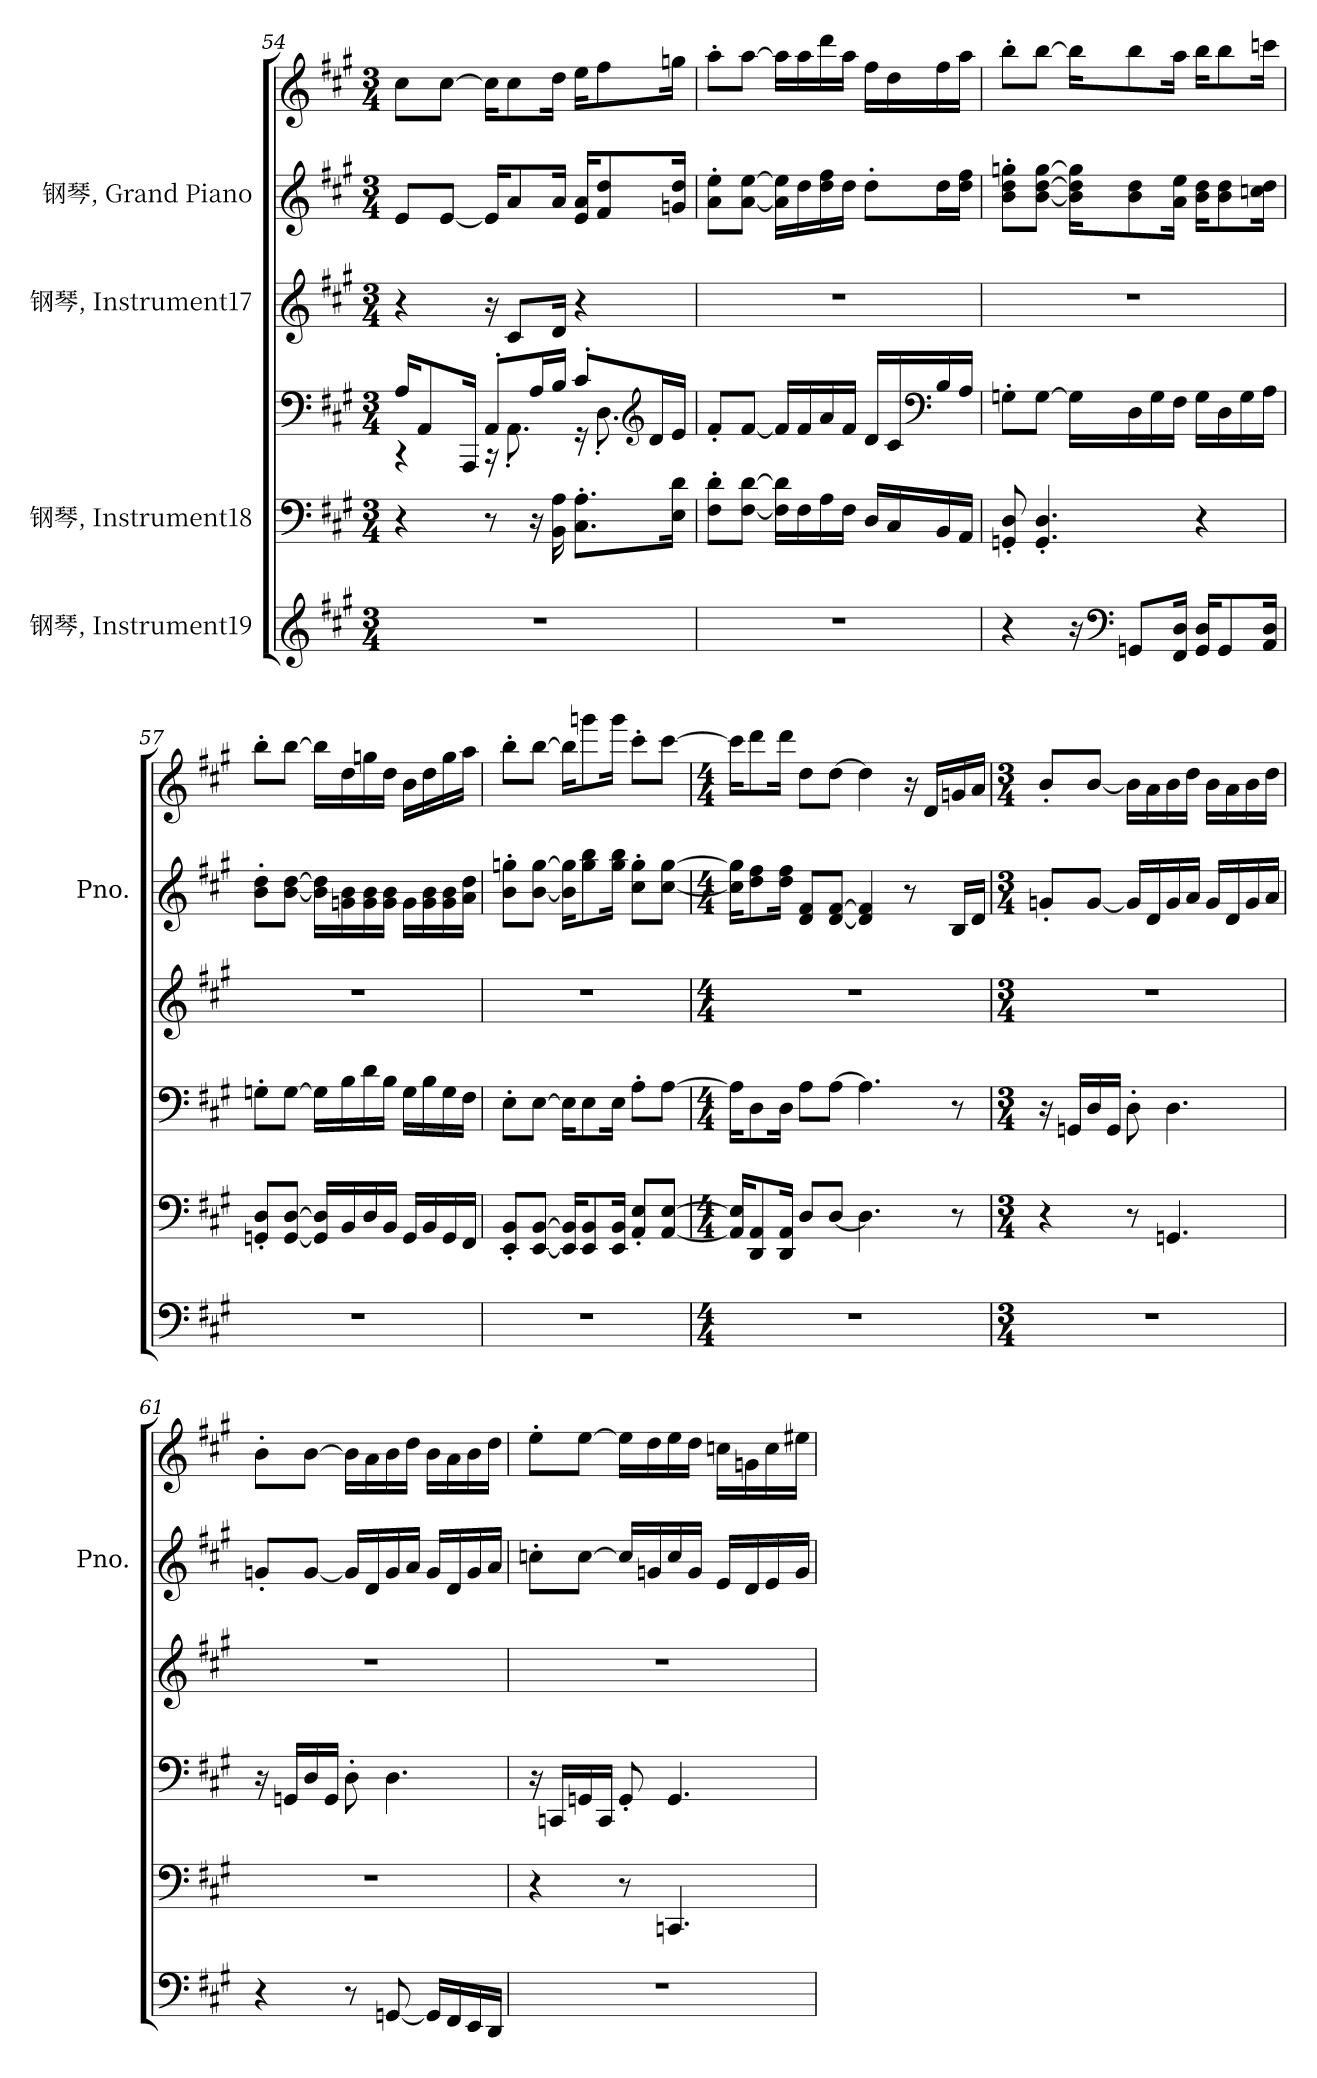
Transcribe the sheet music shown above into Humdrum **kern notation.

**kern	**kern	**kern	**kern	**kern	**kern
*part4	*part3	*part3	*part2	*part1	*part1
*staff6	*staff5	*staff4	*staff3	*staff2	*staff1
*I"钢琴, Instrument19	*I"钢琴, Instrument18	*	*I"钢琴, Instrument17	*I"钢琴, Grand Piano	*
*	*	*	*	*I'Pno.	*
*clefG2	*clefF4	*clefF4	*clefG2	*clefG2	*clefG2
*k[f#c#g#]	*k[f#c#g#]	*k[f#c#g#]	*k[f#c#g#]	*k[f#c#g#]	*k[f#c#g#]
*M3/4	*M3/4	*M3/4	*M3/4	*M3/4	*M3/4
=54	=54	=54	=54	=54	=54
*	*	*^	*	*	*
2.r	4r	16A/KL	4r	4r	8e/L	8cc#\L
.	.	8AA/	.	.	.	.
.	.	.	.	.	[8e/J	[8cc#\J
.	.	16AAA/Jk	.	.	.	.
.	8r	8AA'/L	16r	16r	16e/KL]	16cc#\KL]
.	.	.	8.AA'\	8c#/L	8a/	8cc#\
.	16r	16A/L	.	.	.	.
.	16BB\ 16A\	16B/JJ	.	16d/Jk	16a/Jk	16dd\Jk
.	8.C#\' 8.A\'L	8c#'/L	16r	4r	16e/ 16a/KL	16ee\KL
.	.	.	8.D'\	.	8f#/ 8dd/	8ff#\
*	*	*clefG2	*	*	*	*
.	.	16d/L	.	.	.	.
.	16E\ 16d\Jk	16e/JJ	.	.	16gn/ 16dd/Jk	16ggn\Jk
*	*	*v	*v	*	*	*
!!LO:PB:g=z
=55	=55	=55	=55	=55	=55
2.r	8F#\' 8d\'L	8f#'/L	2.r	8a\' 8ee\'L	8aa'\L
.	[8F#\ [8d\J	[8f#/J	.	[8a\ [8ee\J	[8aa\J
.	16F#\] 16d\]LL	16f#/LL]	.	16a\] 16ee\]LL	16aa\LL]
.	16F#\	16f#/	.	16dd\	16aa\
.	16A\	16a/	.	16dd\ 16ff#\	16ddd\
.	16F#\JJ	16f#/JJ	.	16dd\JJ	16aa\JJ
.	16D/LL	16d/LL	.	8dd'\L	16ff#\LL
.	16C#/	16c#/	.	.	16dd\
*	*	*clefF4	*	*	*
.	16BB/	16B/	.	16dd\L	16ff#\
.	16AA/JJ	16A/JJ	.	16dd\ 16ff#\JJ	16aa\JJ
=56	=56	=56	=56	=56	=56
4r	8GGn/' 8D/'	8Gn'\L	2.r	8b\' 8dd\' 8ggn\'L	8bb'\L
.	4.GG/' 4.D/'	[8G\J	.	[8b\ [8dd\ [8gg\J	[8bb\J
16r	.	16G\LL]	.	16b\] 16dd\] 16gg\]KL	16bb\KL]
*clefF4	*	*	*	*	*
8GGn/L	.	16D\	.	8b\ 8dd\	8bb\
.	.	16G\	.	.	.
16FF#/ 16D/Jk	.	16F#\JJ	.	16a\ 16ee\Jk	16aa\Jk
16GG/ 16D/KL	4r	16G\LL	.	16b\ 16dd\KL	16bb\KL
8GG/	.	16D\	.	8b\ 8dd\	8bb\
.	.	16G\	.	.	.
16AA/ 16D/Jk	.	16A\JJ	.	16ccn\ 16dd\Jk	16cccn\Jk
=57	=57	=57	=57	=57	=57
2.r	8GGn/' 8D/'L	8Gn'\L	2.r	8b\' 8dd\'L	8bb'\L
.	[8GG/ [8D/J	[8G\J	.	[8b\ [8dd\J	[8bb\J
.	16GG/] 16D/]LL	16G\LL]	.	16b\] 16dd\]LL	16bb\LL]
.	16BB/	16B\	.	16gn\ 16b\	16dd\
.	16D/	16d\	.	16g\ 16b\	16ggn\
.	16BB/JJ	16B\JJ	.	16g\ 16b\JJ	16dd\JJ
.	16GG/LL	16G\LL	.	16g\LL	16b\LL
.	16BB/	16B\	.	16g\ 16b\	16dd\
.	16GG/	16G\	.	16g\ 16b\	16gg\
.	16FF#/JJ	16F#\JJ	.	16a\ 16dd\JJ	16aa\JJ
!!LO:LB:g=z
=58	=58	=58	=58	=58	=58
2.r	8EE/' 8BB/'L	8E'\L	2.r	8b\' 8ggn\'L	8bb'\L
.	[8EE/ [8BB/J	[8E\J	.	[8b\ [8gg\J	[8bb\J
.	16EE/] 16BB/]KL	16E\KL]	.	16b\] 16gg\]KL	16bb\KL]
.	8EE/ 8BB/	8E\	.	8gg\ 8bb\	8gggn\
.	16EE/ 16BB/Jk	16E\Jk	.	16gg\ 16bb\Jk	16ggg\Jk
.	8AA/' 8E/'L	8A'\L	.	8cc#\' 8gg\'L	8ccc#'\L
.	[8AA/ [8E/J	[8A\J	.	[8cc#\ [8gg\J	[8ccc#\J
=59	=59	=59	=59	=59	=59
*M4/4	*M4/4	*M4/4	*M4/4	*M4/4	*M4/4
1r	16AA/] 16E/]KL	16A\KL]	1r	16cc#\] 16gg\]KL	16ccc#\KL]
.	8DD/ 8AA/	8D\	.	8dd\ 8ff#\	8ddd\
.	16DD/ 16AA/Jk	16D\Jk	.	16dd\ 16ff#\Jk	16ddd\Jk
.	8D/L	8A\L	.	8d/ 8f#/L	8dd\L
.	[8D/J	[8A\J	.	[8d/ [8f#/J	[8dd\J
.	4.D\]	4.A\]	.	4d/] 4f#/]	4dd\]
.	.	.	.	8r	16r
.	.	.	.	.	16d/LL
.	8r	8r	.	16B/LL	16gn/
.	.	.	.	16d/JJ	16a/JJ
=60	=60	=60	=60	=60	=60
*M3/4	*M3/4	*M3/4	*M3/4	*M3/4	*M3/4
2.r	4r	16r	2.r	8gn'/L	8b'/L
.	.	16GGn/LL	.	.	.
.	.	16D/	.	[8g/J	[8b/J
.	.	16GG/JJ	.	.	.
.	8r	8D'\	.	16g/LL]	16b\LL]
.	.	.	.	16d/	16a\
.	4.GGn/	4.D\	.	16g/	16b\
.	.	.	.	16a/JJ	16dd\JJ
.	.	.	.	16g/LL	16b\LL
.	.	.	.	16d/	16a\
.	.	.	.	16g/	16b\
.	.	.	.	16a/JJ	16dd\JJ
!!LO:PB:g=z
=61	=61	=61	=61	=61	=61
4r	2.r	16r	2.r	8gn'/L	8b'\L
.	.	16GGn/LL	.	.	.
.	.	16D/	.	[8g/J	[8b\J
.	.	16GG/JJ	.	.	.
8r	.	8D'\	.	16g/LL]	16b\LL]
.	.	.	.	16d/	16a\
[8GGn/	.	4.D\	.	16g/	16b\
.	.	.	.	16a/JJ	16dd\JJ
16GG/LL]	.	.	.	16g/LL	16b\LL
16FF#/	.	.	.	16d/	16a\
16EE/	.	.	.	16g/	16b\
16DD/JJ	.	.	.	16a/JJ	16dd\JJ
=62	=62	=62	=62	=62	=62
2.r	4r	16r	2.r	8ccn'\L	8ee'\L
.	.	16CCn/LL	.	.	.
.	.	16GGn/	.	[8cc\J	[8ee\J
.	.	16CC/JJ	.	.	.
.	8r	8GG'/	.	16cc/LL]	16ee\LL]
.	.	.	.	16gn/	16dd\
.	4.CCn/	4.GG/	.	16cc/	16ee\
.	.	.	.	16g/JJ	16dd\JJ
.	.	.	.	16e/LL	16ccn\LL
.	.	.	.	16d/	16gn\
.	.	.	.	16e/	16cc\
.	.	.	.	16g/JJ	16ee#X\JJ
=	=	=	=	=	=
*-	*-	*-	*-	*-	*-
